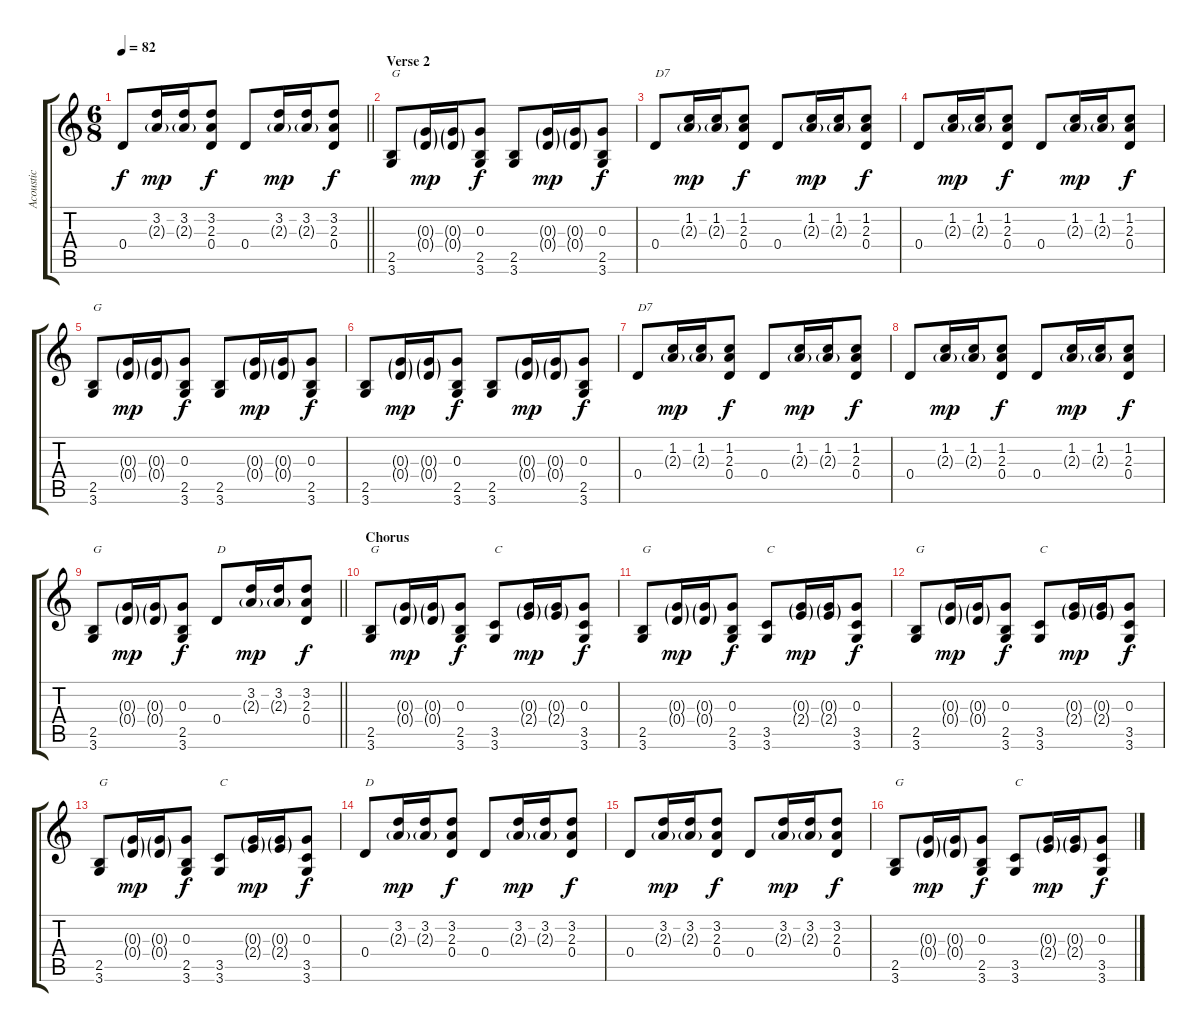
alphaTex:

\track ("Acoustic" "Acoustic") {instrument acousticguitarsteel}
\staff {score tabs}
\tuning (E4 B3 G3 D3 A2 E2) {hide}
\ts (6 8)
\tempo 82
\clef g2
\barLineRight lightlight
\ks c
0.4.8{dy f} (3.2 2.3{g}).16{dy mp} (3.2 2.3{g}).16 (3.2 2.3 0.4).8{dy f} 0.4.8 (3.2 2.3{g}).16{dy mp} (3.2 2.3{g}).16 (3.2 2.3 0.4).8{dy f} |
\section ("" "Verse 2")
(2.5 3.6).8{txt "G"} (0.3{g} 0.4{g}).16{dy mp} (0.3{g} 0.4{g}).16 (0.3 2.5 3.6).8{dy f} (2.5 3.6).8 (0.3{g} 0.4{g}).16{dy mp} (0.3{g} 0.4{g}).16 (0.3 2.5 3.6).8{dy f} |
0.4.8{txt "D7"} (1.2 2.3{g}).16{dy mp} (1.2 2.3{g}).16 (1.2 2.3 0.4).8{dy f} 0.4.8 (1.2 2.3{g}).16{dy mp} (1.2 2.3{g}).16 (1.2 2.3 0.4).8{dy f} |
0.4.8 (1.2 2.3{g}).16{dy mp} (1.2 2.3{g}).16 (1.2 2.3 0.4).8{dy f} 0.4.8 (1.2 2.3{g}).16{dy mp} (1.2 2.3{g}).16 (1.2 2.3 0.4).8{dy f} |
(2.5 3.6).8{txt "G"} (0.3{g} 0.4{g}).16{dy mp} (0.3{g} 0.4{g}).16 (0.3 2.5 3.6).8{dy f} (2.5 3.6).8 (0.3{g} 0.4{g}).16{dy mp} (0.3{g} 0.4{g}).16 (0.3 2.5 3.6).8{dy f} |
(2.5 3.6).8 (0.3{g} 0.4{g}).16{dy mp} (0.3{g} 0.4{g}).16 (0.3 2.5 3.6).8{dy f} (2.5 3.6).8 (0.3{g} 0.4{g}).16{dy mp} (0.3{g} 0.4{g}).16 (0.3 2.5 3.6).8{dy f} |
0.4.8{txt "D7"} (1.2 2.3{g}).16{dy mp} (1.2 2.3{g}).16 (1.2 2.3 0.4).8{dy f} 0.4.8 (1.2 2.3{g}).16{dy mp} (1.2 2.3{g}).16 (1.2 2.3 0.4).8{dy f} |
0.4.8 (1.2 2.3{g}).16{dy mp} (1.2 2.3{g}).16 (1.2 2.3 0.4).8{dy f} 0.4.8 (1.2 2.3{g}).16{dy mp} (1.2 2.3{g}).16 (1.2 2.3 0.4).8{dy f} |
\barLineRight lightlight
(2.5 3.6).8{txt "G"} (0.3{g} 0.4{g}).16{dy mp} (0.3{g} 0.4{g}).16 (0.3 2.5 3.6).8{dy f} 0.4.8{txt "D"} (3.2 2.3{g}).16{dy mp} (3.2 2.3{g}).16 (3.2 2.3 0.4).8{dy f} |
\section ("" "Chorus")
(2.5 3.6).8{txt "G"} (0.3{g} 0.4{g}).16{dy mp} (0.3{g} 0.4{g}).16 (0.3 2.5 3.6).8{dy f} (3.5 3.6).8{txt "C"} (0.3{g} 2.4{g}).16{dy mp} (0.3{g} 2.4{g}).16 (0.3 3.5 3.6).8{dy f} |
(2.5 3.6).8{txt "G"} (0.3{g} 0.4{g}).16{dy mp} (0.3{g} 0.4{g}).16 (0.3 2.5 3.6).8{dy f} (3.5 3.6).8{txt "C"} (0.3{g} 2.4{g}).16{dy mp} (0.3{g} 2.4{g}).16 (0.3 3.5 3.6).8{dy f} |
(2.5 3.6).8{txt "G"} (0.3{g} 0.4{g}).16{dy mp} (0.3{g} 0.4{g}).16 (0.3 2.5 3.6).8{dy f} (3.5 3.6).8{txt "C"} (0.3{g} 2.4{g}).16{dy mp} (0.3{g} 2.4{g}).16 (0.3 3.5 3.6).8{dy f} |
(2.5 3.6).8{txt "G"} (0.3{g} 0.4{g}).16{dy mp} (0.3{g} 0.4{g}).16 (0.3 2.5 3.6).8{dy f} (3.5 3.6).8{txt "C"} (0.3{g} 2.4{g}).16{dy mp} (0.3{g} 2.4{g}).16 (0.3 3.5 3.6).8{dy f} |
0.4.8{txt "D"} (3.2 2.3{g}).16{dy mp} (3.2 2.3{g}).16 (3.2 2.3 0.4).8{dy f} 0.4.8 (3.2 2.3{g}).16{dy mp} (3.2 2.3{g}).16 (3.2 2.3 0.4).8{dy f} |
0.4.8 (3.2 2.3{g}).16{dy mp} (3.2 2.3{g}).16 (3.2 2.3 0.4).8{dy f} 0.4.8 (3.2 2.3{g}).16{dy mp} (3.2 2.3{g}).16 (3.2 2.3 0.4).8{dy f} |
(2.5 3.6).8{txt "G"} (0.3{g} 0.4{g}).16{dy mp} (0.3{g} 0.4{g}).16 (0.3 2.5 3.6).8{dy f} (3.5 3.6).8{txt "C"} (0.3{g} 2.4{g}).16{dy mp} (0.3{g} 2.4{g}).16 (0.3 3.5 3.6).8{dy f}
